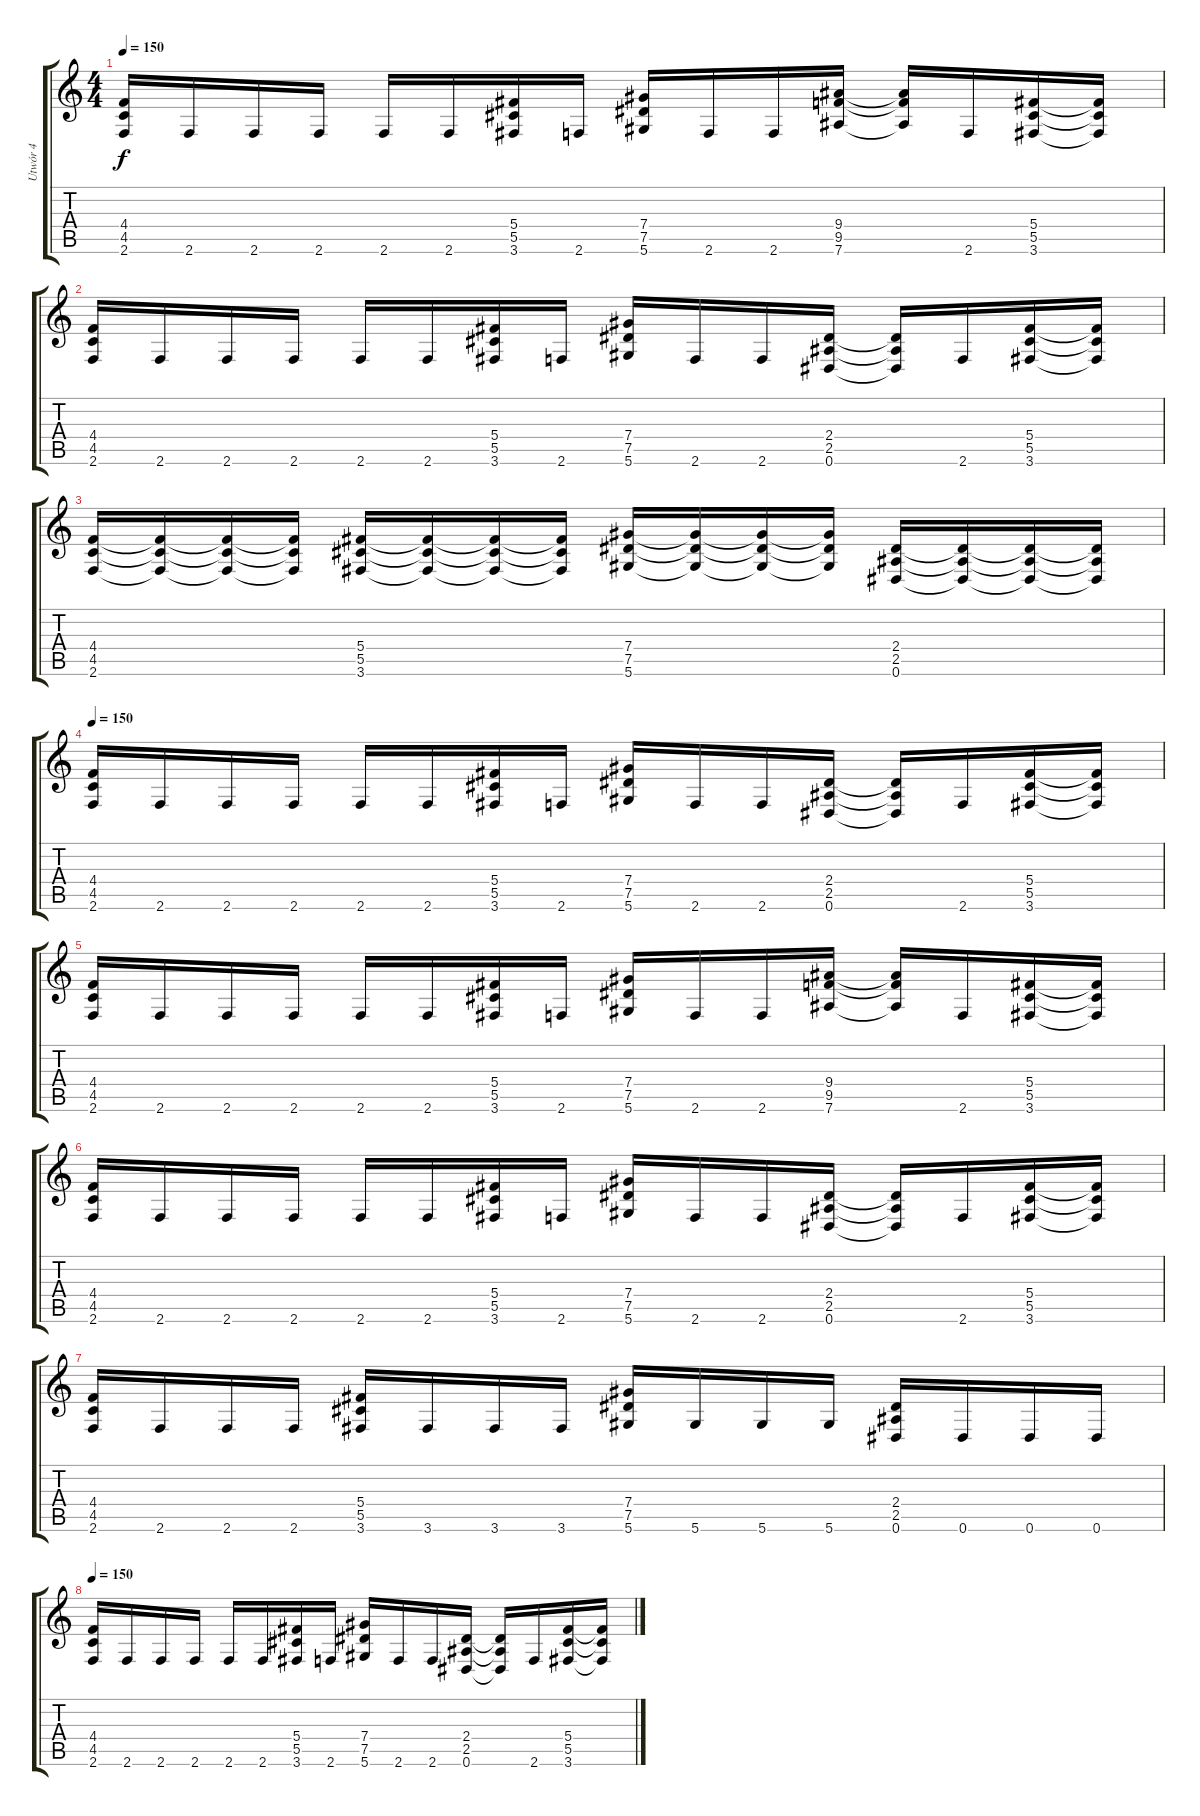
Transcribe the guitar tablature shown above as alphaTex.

\track ("Utwór 4" "Utwór 4") {instrument overdrivenguitar}
\staff {score tabs}
\tuning (Eb4 Bb3 Gb3 Db3 Ab2 Eb2) {hide}
\ts (4 4)
\tempo 150
\clef g2
\ks c
(4.4 4.5 2.6).16{dy f} 2.6.16 2.6.16 2.6.16 2.6.16 2.6.16 (5.4 5.5 3.6).16 2.6.16 (7.4 7.5 5.6).16 2.6.16 2.6.16 (9.4 9.5 7.6).16 (9.4{t} 9.5{t} 7.6{t}).16 2.6.16 (5.4 5.5 3.6).16 (5.4{t} 5.5{t} 3.6{t}).16 |
(4.4 4.5 2.6).16 2.6.16 2.6.16 2.6.16 2.6.16 2.6.16 (5.4 5.5 3.6).16 2.6.16 (7.4 7.5 5.6).16 2.6.16 2.6.16 (2.4 2.5 0.6).16 (2.4{t} 2.5{t} 0.6{t}).16 2.6.16 (5.4 5.5 3.6).16 (5.4{t} 5.5{t} 3.6{t}).16 |
(4.4 4.5 2.6).16 (4.4{t} 4.5{t} 2.6{t}).16 (4.4{t} 4.5{t} 2.6{t}).16 (4.4{t} 4.5{t} 2.6{t}).16 (5.4 5.5 3.6).16 (5.4{t} 5.5{t} 3.6{t}).16 (5.4{t} 5.5{t} 3.6{t}).16 (5.4{t} 5.5{t} 3.6{t}).16 (7.4 7.5 5.6).16 (7.4{t} 7.5{t} 5.6{t}).16 (7.4{t} 7.5{t} 5.6{t}).16 (7.4{t} 7.5{t} 5.6{t}).16 (2.4 2.5 0.6).16 (2.4{t} 2.5{t} 0.6{t}).16 (2.4{t} 2.5{t} 0.6{t}).16 (2.4{t} 2.5{t} 0.6{t}).16 |
\tempo 150
(4.4 4.5 2.6).16 2.6.16 2.6.16 2.6.16 2.6.16 2.6.16 (5.4 5.5 3.6).16 2.6.16 (7.4 7.5 5.6).16 2.6.16 2.6.16 (2.4 2.5 0.6).16 (2.4{t} 2.5{t} 0.6{t}).16 2.6.16 (5.4 5.5 3.6).16 (5.4{t} 5.5{t} 3.6{t}).16 |
(4.4 4.5 2.6).16 2.6.16 2.6.16 2.6.16 2.6.16 2.6.16 (5.4 5.5 3.6).16 2.6.16 (7.4 7.5 5.6).16 2.6.16 2.6.16 (9.4 9.5 7.6).16 (9.4{t} 9.5{t} 7.6{t}).16 2.6.16 (5.4 5.5 3.6).16 (5.4{t} 5.5{t} 3.6{t}).16 |
(4.4 4.5 2.6).16 2.6.16 2.6.16 2.6.16 2.6.16 2.6.16 (5.4 5.5 3.6).16 2.6.16 (7.4 7.5 5.6).16 2.6.16 2.6.16 (2.4 2.5 0.6).16 (2.4{t} 2.5{t} 0.6{t}).16 2.6.16 (5.4 5.5 3.6).16 (5.4{t} 5.5{t} 3.6{t}).16 |
(4.4 4.5 2.6).16 2.6.16 2.6.16 2.6.16 (5.4 5.5 3.6).16 3.6.16 3.6.16 3.6.16 (7.4 7.5 5.6).16 5.6.16 5.6.16 5.6.16 (2.4 2.5 0.6).16 0.6.16 0.6.16 0.6.16 |
\tempo 150
(4.4 4.5 2.6).16 2.6.16 2.6.16 2.6.16 2.6.16 2.6.16 (5.4 5.5 3.6).16 2.6.16 (7.4 7.5 5.6).16 2.6.16 2.6.16 (2.4 2.5 0.6).16 (2.4{t} 2.5{t} 0.6{t}).16 2.6.16 (5.4 5.5 3.6).16 (5.4{t} 5.5{t} 3.6{t}).16
